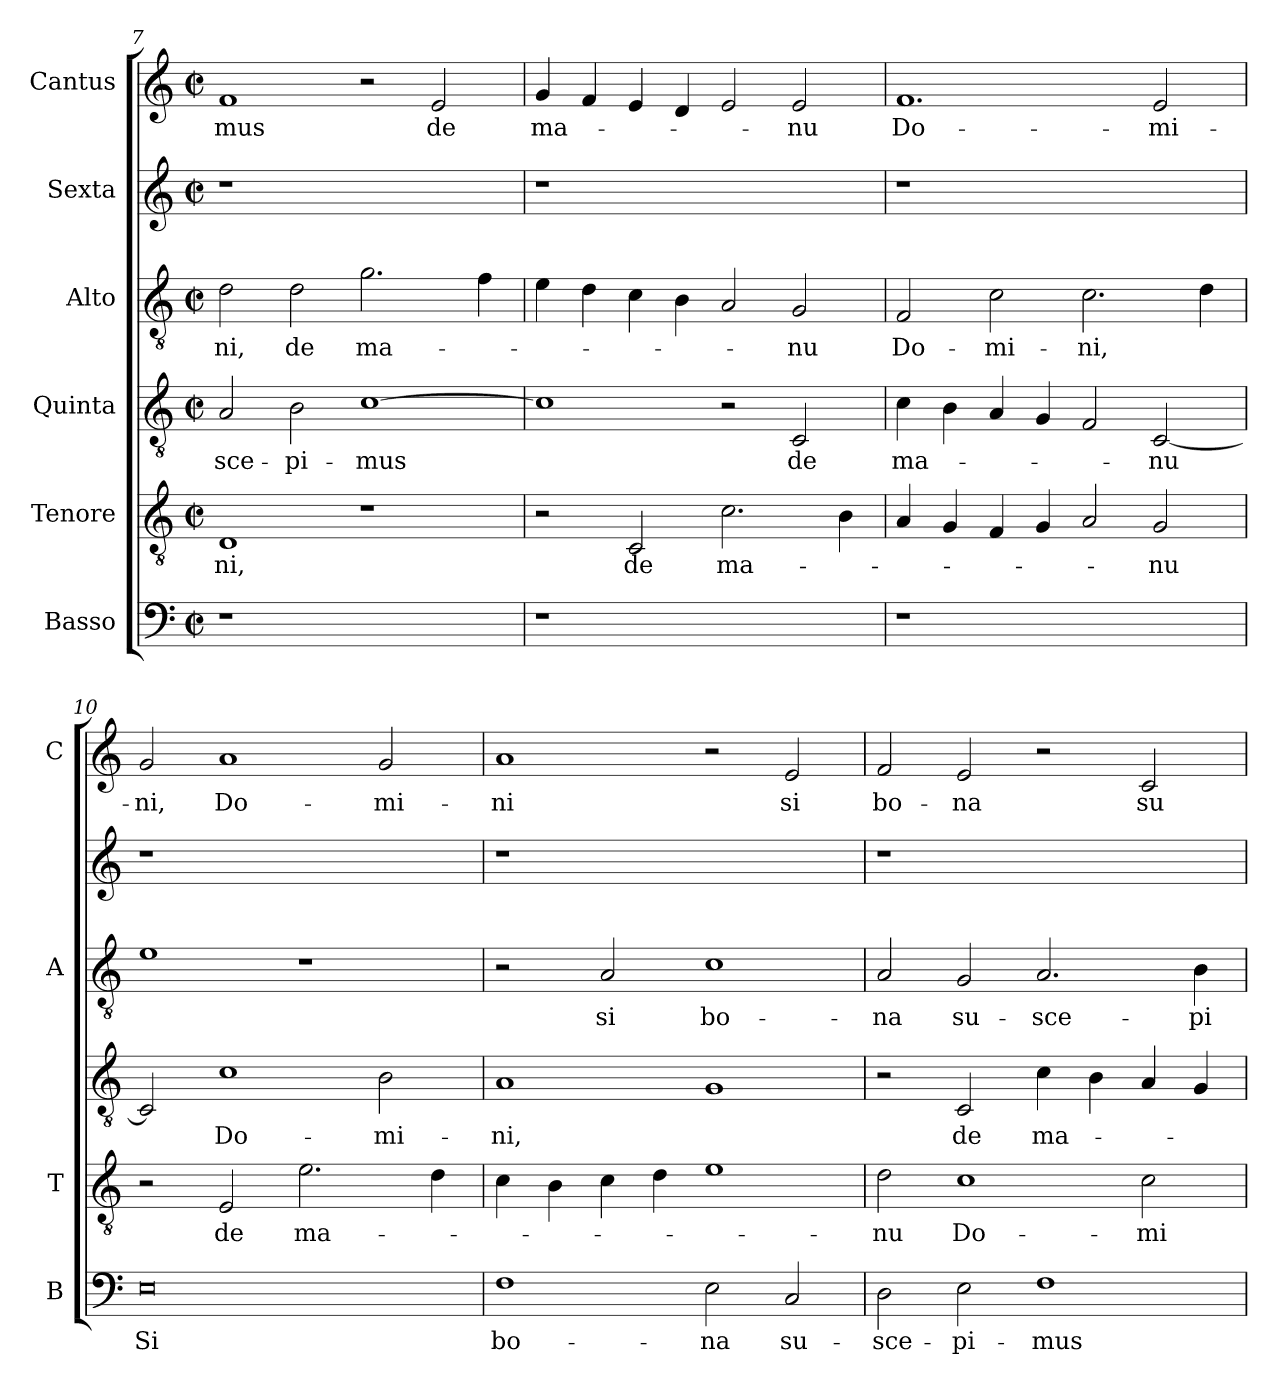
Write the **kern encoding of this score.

**kern	**text	**kern	**text	**kern	**text	**kern	**text	**kern	**kern	**text
*part6	*part6	*part5	*part5	*part4	*part4	*part3	*part3	*part2	*part1	*part1
*staff6	*staff6	*staff5	*staff5	*staff4	*staff4	*staff3	*staff3	*staff2	*staff1	*staff1
*I"Basso	*	*I"Tenore	*	*I"Quinta	*	*I"Alto	*	*I"Sexta	*I"Cantus	*
*I'B	*	*I'T	*	*	*	*I'A	*	*	*I'C	*
*clefF4	*	*clefGv2	*	*clefGv2	*	*clefGv2	*	*clefG2	*clefG2	*
*k[]	*	*k[]	*	*k[]	*	*k[]	*	*k[]	*k[]	*
*M2/2	*	*M2/2	*	*M2/2	*	*M2/2	*	*M2/2	*M2/2	*
*met(c|)	*	*met(c|)	*	*met(c|)	*	*met(c|)	*	*met(c|)	*met(c|)	*
=7	=7	=7	=7	=7	=7	=7	=7	=7	=7	=7
1r	.	1D	-ni,	2A/	-sce-	2d\	-ni,	1r	1f	-mus
.	.	.	.	2B\	-pi-	2d\	de	.	.	.
1ryy	.	1r	.	[1c	-mus	2.g\	ma-	1ryy	2r	.
.	.	.	.	.	.	.	.	.	2e/	de
.	.	.	.	.	.	4f\	.	.	.	.
=8	=8	=8	=8	=8	=8	=8	=8	=8	=8	=8
1r	.	2r	.	1c]	.	4e\	.	1r	4g/	ma-
.	.	.	.	.	.	4d\	.	.	4f/	.
.	.	2C/	de	.	.	4c\	.	.	4e/	.
.	.	.	.	.	.	4B\	.	.	4d/	.
1ryy	.	2.c\	ma-	2r	.	2A/	.	1ryy	2e/	.
.	.	.	.	2C/	de	2G/	-nu	.	2e/	-nu
.	.	4B\	.	.	.	.	.	.	.	.
=9	=9	=9	=9	=9	=9	=9	=9	=9	=9	=9
1r	.	4A/	.	4c\	ma-	2F/	Do-	1r	1.f	Do-
.	.	4G/	.	4B\	.	.	.	.	.	.
.	.	4F/	.	4A/	.	2c\	-mi-	.	.	.
.	.	4G/	.	4G/	.	.	.	.	.	.
1ryy	.	2A/	.	2F/	.	2.c\	-ni,	1ryy	.	.
.	.	2G/	-nu	[2C/	-nu	.	.	.	2e/	-mi-
.	.	.	.	.	.	4d\	.	.	.	.
!!LO:PB:g=z
=10	=10	=10	=10	=10	=10	=10	=10	=10	=10	=10
0E	Si	2r	.	2C/]	.	1e	.	1r	2g/	-ni,
.	.	2E/	de	1c	Do-	.	.	.	1a	Do-
.	.	2.e\	ma-	.	.	1r	.	1ryy	.	.
.	.	.	.	2B\	-mi-	.	.	.	2g/	-mi-
.	.	4d\	.	.	.	.	.	.	.	.
=11	=11	=11	=11	=11	=11	=11	=11	=11	=11	=11
1F	bo-	4c\	.	1A	-ni,	2r	.	1r	1a	-ni
.	.	4B\	.	.	.	.	.	.	.	.
.	.	4c\	.	.	.	2A/	si	.	.	.
.	.	4d\	.	.	.	.	.	.	.	.
2E\	-na	1e	.	1G	.	1c	bo-	1ryy	2r	.
2C/	su-	.	.	.	.	.	.	.	2e/	si
=12	=12	=12	=12	=12	=12	=12	=12	=12	=12	=12
2D\	-sce-	2d\	-nu	2r	.	2A/	-na	1r	2f/	bo-
2E\	-pi-	1c	Do-	2C/	de	2G/	su-	.	2e/	-na
1F	-mus	.	.	4c\	ma-	2.A/	-sce-	1ryy	2r	.
.	.	.	.	4B\	.	.	.	.	.	.
.	.	2c\	-mi-	4A/	.	.	.	.	2c/	su-
.	.	.	.	4G/	.	4B\	-pi-	.	.	.
=	=	=	=	=	=	=	=	=	=	=
*-	*-	*-	*-	*-	*-	*-	*-	*-	*-	*-
